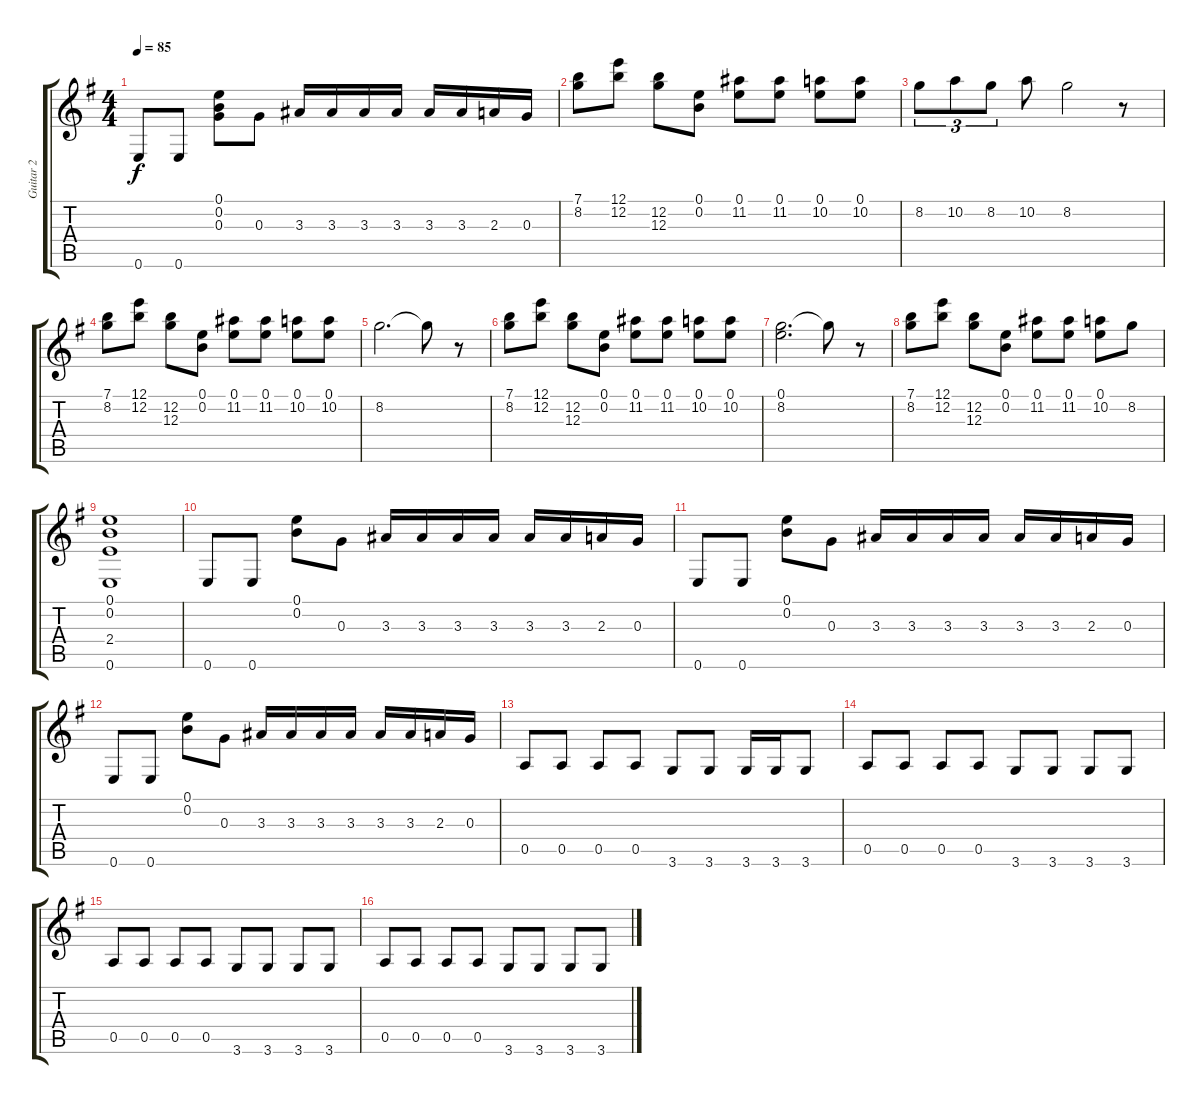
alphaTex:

\track ("Guitar 2" "Guitar 2") {instrument overdrivenguitar}
\staff {score tabs}
\tuning (E4 B3 G3 D3 A2 E2) {hide}
\ts (4 4)
\tempo 85
\clef g2
\ks eminor
0.6.8{dy f} 0.6.8 (0.1 0.2 0.3).8 0.3.8 3.3.16 3.3.16 3.3.16 3.3.16 3.3.16 3.3.16 2.3.16 0.3.16 |
(7.1 8.2).8 (12.1 12.2).8 (12.2 12.3).8 (0.1 0.2).8 (0.1 11.2).8 (0.1 11.2).8 (0.1 10.2).8 (0.1 10.2).8 |
8.2.8{tu (3 2)} 10.2.8{tu (3 2)} 8.2.8{tu (3 2)} 10.2.8 8.2.2 r.8 |
(7.1 8.2).8 (12.1 12.2).8 (12.2 12.3).8 (0.1 0.2).8 (0.1 11.2).8 (0.1 11.2).8 (0.1 10.2).8 (0.1 10.2).8 |
8.2.2{d} 8.2{t}.8 r.8 |
(7.1 8.2).8 (12.1 12.2).8 (12.2 12.3).8 (0.1 0.2).8 (0.1 11.2).8 (0.1 11.2).8 (0.1 10.2).8 (0.1 10.2).8 |
(0.1 8.2).2{d} 8.2{t}.8 r.8 |
(7.1 8.2).8 (12.1 12.2).8 (12.2 12.3).8 (0.1 0.2).8 (0.1 11.2).8 (0.1 11.2).8 (0.1 10.2).8 8.2.8 |
(0.1 0.2 2.4 0.6).1 |
0.6.8 0.6.8 (0.1 0.2).8 0.3.8 3.3.16 3.3.16 3.3.16 3.3.16 3.3.16 3.3.16 2.3.16 0.3.16 |
0.6.8 0.6.8 (0.1 0.2).8 0.3.8 3.3.16 3.3.16 3.3.16 3.3.16 3.3.16 3.3.16 2.3.16 0.3.16 |
0.6.8 0.6.8 (0.1 0.2).8 0.3.8 3.3.16 3.3.16 3.3.16 3.3.16 3.3.16 3.3.16 2.3.16 0.3.16 |
0.5.8 0.5.8 0.5.8 0.5.8 3.6.8 3.6.8 3.6.16 3.6.16 3.6.8 |
0.5.8 0.5.8 0.5.8 0.5.8 3.6.8 3.6.8 3.6.8 3.6.8 |
0.5.8 0.5.8 0.5.8 0.5.8 3.6.8 3.6.8 3.6.8 3.6.8 |
0.5.8 0.5.8 0.5.8 0.5.8 3.6.8 3.6.8 3.6.8 3.6.8
